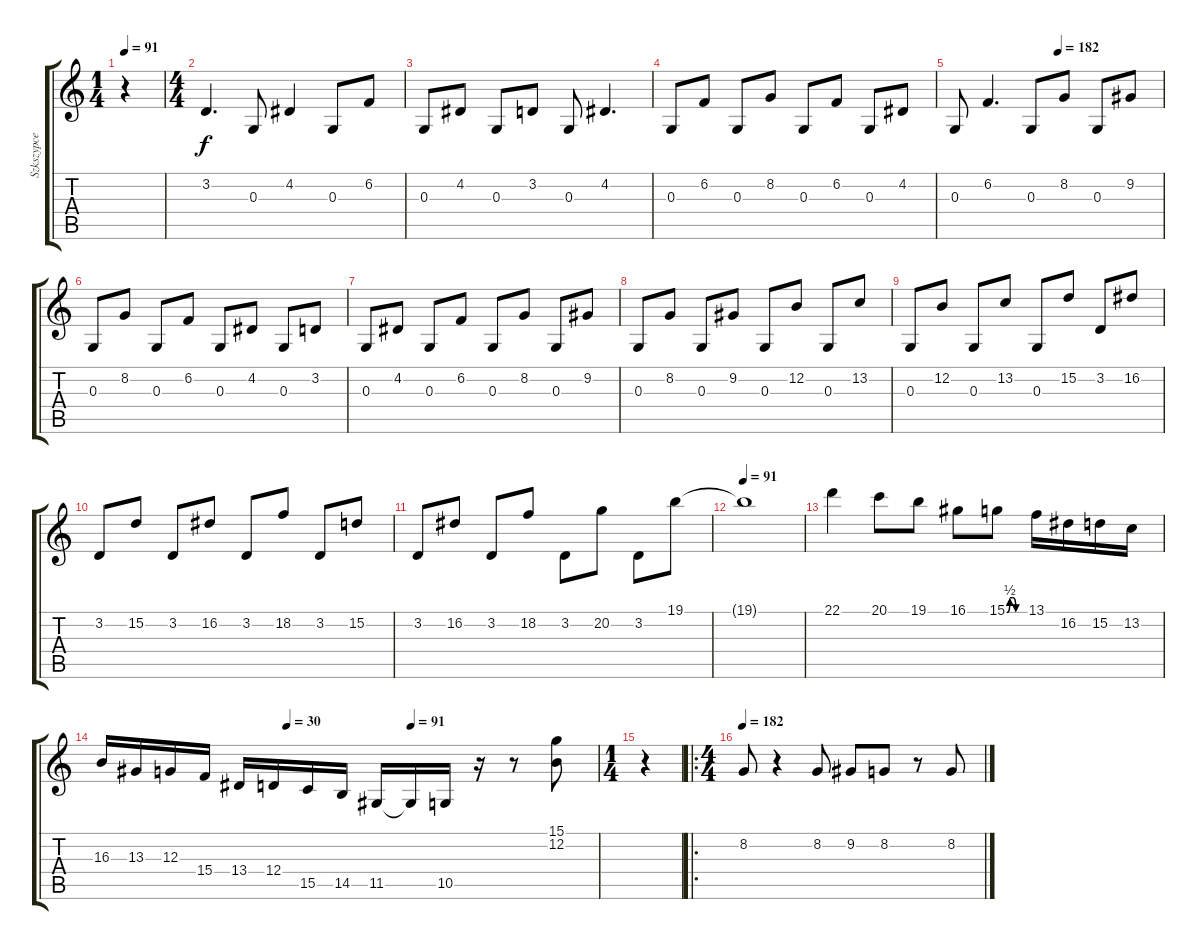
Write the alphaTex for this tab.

\track ("Szkszypce" "Szkszypce") {instrument violin}
\staff {score tabs}
\tuning (E4 B3 G3 D3 A2 E2) {hide}
\ts (1 4)
\tempo 91
\clef g2
\ks c
r.4{dy f} |
\ts (4 4)
3.2.4{d} 0.3.8 4.2.4 0.3.8 6.2.8 |
0.3.8 4.2.8 0.3.8 3.2.8 0.3.8 4.2.4{d} |
0.3.8 6.2.8 0.3.8 8.2.8 0.3.8 6.2.8 0.3.8 4.2.8 |
\tempo (182 0.5)
0.3.8 6.2.4{d} 0.3.8 8.2.8 0.3.8 9.2.8 |
0.3.8 8.2.8 0.3.8 6.2.8 0.3.8 4.2.8 0.3.8 3.2.8 |
0.3.8 4.2.8 0.3.8 6.2.8 0.3.8 8.2.8 0.3.8 9.2.8 |
0.3.8 8.2.8 0.3.8 9.2.8 0.3.8 12.2.8 0.3.8 13.2.8 |
0.3.8 12.2.8 0.3.8 13.2.8 0.3.8 15.2.8 3.2.8 16.2.8 |
3.2.8 15.2.8 3.2.8 16.2.8 3.2.8 18.2.8 3.2.8 15.2.8 |
3.2.8 16.2.8 3.2.8 18.2.8 3.2.8 20.2.8 3.2.8 19.1.8 |
\tempo 91
19.1{t}.1 |
22.1.4 20.1.8 19.1.8 16.1.8 15.1{be (custom 0 0 10 2 20 2 30 0 60 0)}.8 13.1.16 16.2.16 15.2.16 13.2.16 |
\tempo (30 0.375)
\tempo (91 0.625)
16.3.16 13.3.16 12.3.16 15.4.16 13.4.16 12.4.16 15.5.16 14.5.16 11.5.16 11.5{t}.16 10.5.16 r.16 r.8 (15.1 12.2).8 |
\ts (1 4)
r.4 |
\ro
\ts (4 4)
\tempo 182
8.2.8 r.4 8.2.8 9.2.8 8.2.8 r.8 8.2.8
